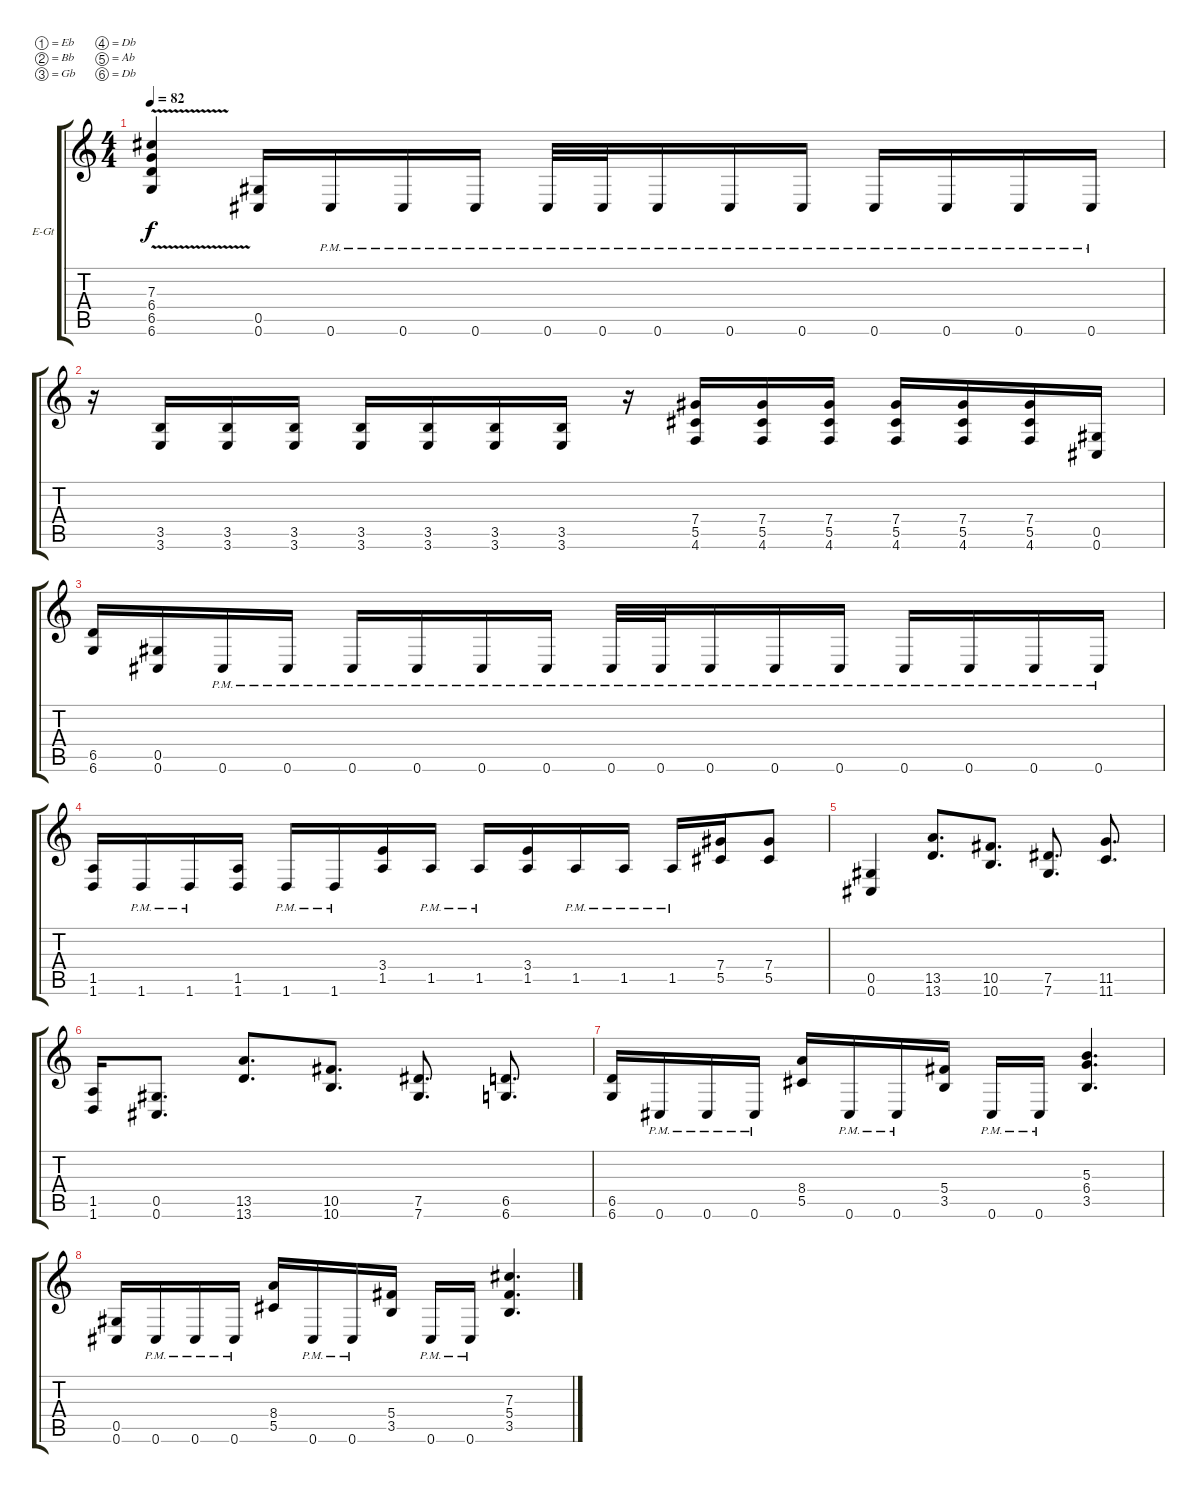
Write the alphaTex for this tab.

\bracketExtendMode groupsimilarinstruments
\firstSystemTrackNameOrientation horizontal
\otherSystemsTrackNameOrientation horizontal
\track ("Electric Guitar 1" "E-Gt") {instrument distortionguitar}
\staff {score tabs}
\tuning (Eb4 Bb3 Gb3 Db3 Ab2 Db2)
\ts (4 4)
\tempo 82
\clef g2
\ks c
(6.6{v} 6.5{v} 6.4 7.3).4{dy f} (0.6 0.5).16 0.6{pm}.16 0.6{pm}.16 0.6{pm}.16 0.6{pm}.32 0.6{pm}.32 0.6{pm}.16 0.6{pm}.16 0.6{pm}.16 0.6{pm}.16 0.6{pm}.16 0.6{pm}.16 0.6{pm}.16 |
r.16 (3.6 3.5).16 (3.5 3.6).16 (3.6 3.5).16 (3.5 3.6).16 (3.6 3.5).16 (3.5 3.6).16 (3.6 3.5).16 r.16 (4.6 5.5 7.4).16 (4.6 5.5 7.4).16 (4.6 5.5 7.4).16 (4.6 5.5 7.4).16 (4.6 5.5 7.4).16 (4.6 5.5 7.4).16 (0.5 0.6).16 |
(6.6 6.5).16 (0.6 0.5).16 0.6{pm}.16 0.6{pm}.16 0.6{pm}.16 0.6{pm}.16 0.6{pm}.16 0.6{pm}.16 0.6{pm}.32 0.6{pm}.32 0.6{pm}.16 0.6{pm}.16 0.6{pm}.16 0.6{pm}.16 0.6{pm}.16 0.6{pm}.16 0.6{pm}.16 |
(1.6 1.5).16 1.6{pm}.16 1.6{pm}.16 (1.5 1.6).16 1.6{pm}.16 1.6{pm}.16 (1.5 3.4).16 1.5{pm}.16 1.5{pm}.16 (1.5 3.4).16 1.5{pm}.16 1.5{pm}.16 1.5{pm}.16 (5.5 7.4).16 (5.5 7.4).8 |
(0.6 0.5).4 (13.6 13.5).8{d} (10.6 10.5).8{d} (7.6 7.5).8{d} (11.6 11.5).8{d} |
(1.6 1.5).16 (0.6 0.5).8{d} (13.6 13.5).8{d} (10.6 10.5).8{d} (7.5 7.6).8{d} (6.6 6.5).8{d} |
(6.5 6.6).16 0.6{pm}.16 0.6{pm}.16 0.6{pm}.16 (5.5 8.4).16 0.6{pm}.16 0.6{pm}.16 (3.5 5.4).16 0.6{pm}.16 0.6{pm}.16 (3.5 6.4 5.3).4{d} |
(0.6 0.5).16 0.6{pm}.16 0.6{pm}.16 0.6{pm}.16 (5.5 8.4).16 0.6{pm}.16 0.6{pm}.16 (3.5 5.4).16 0.6{pm}.16 0.6{pm}.16 (3.5 5.4 7.3).4{d}
